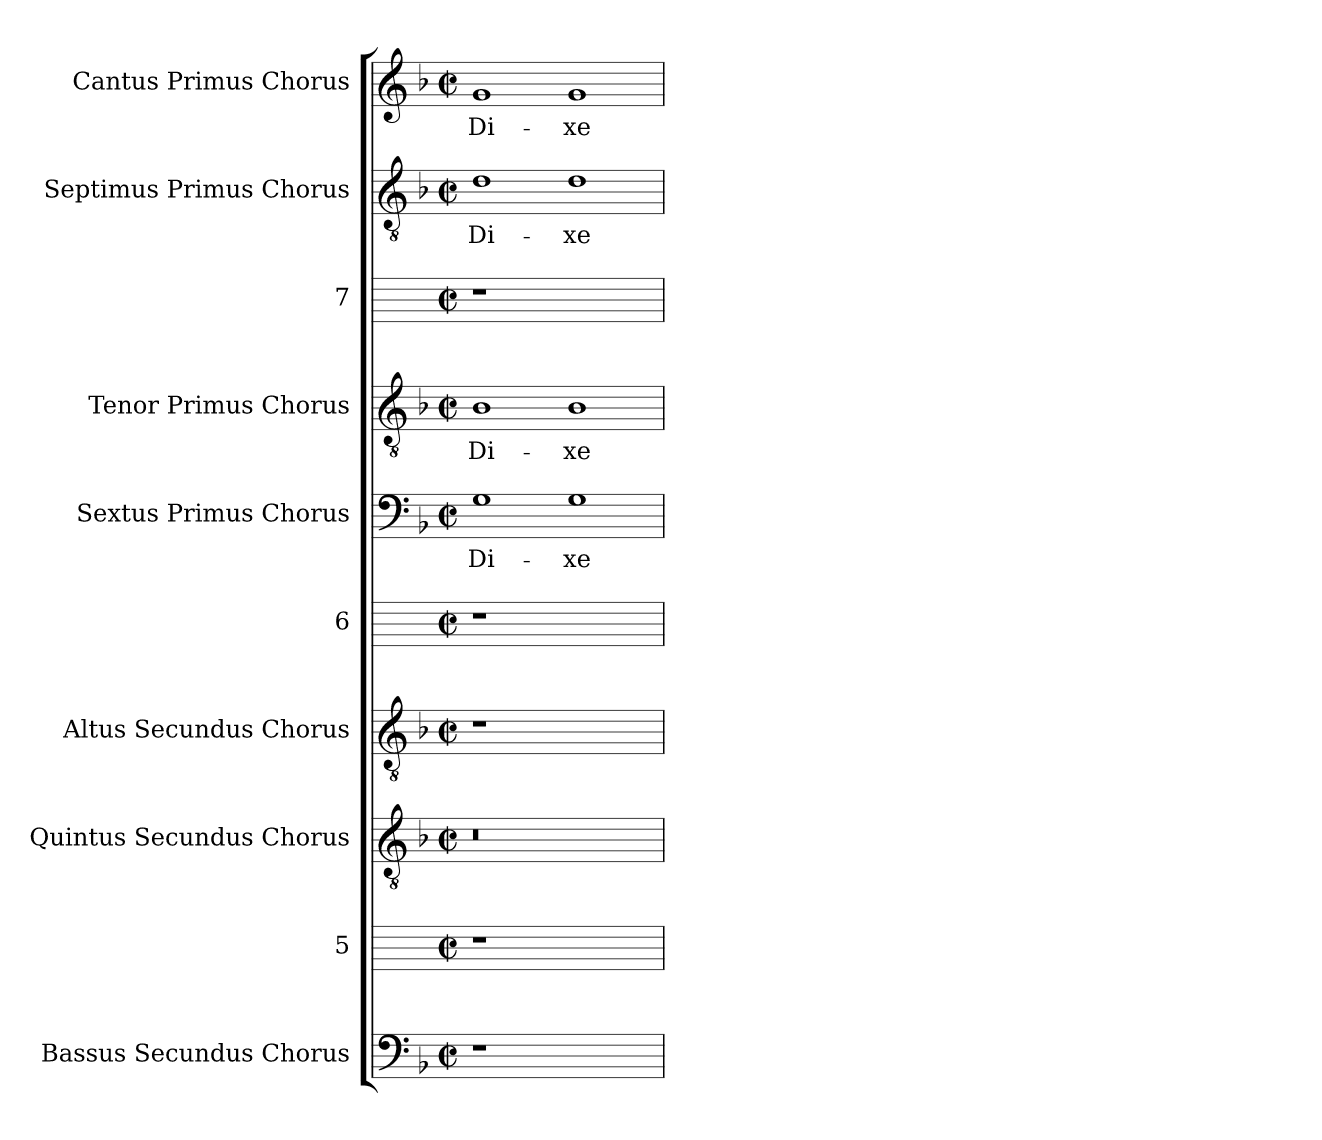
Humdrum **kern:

**kern	**kern	**kern	**kern	**kern	**kern	**text	**kern	**text	**kern	**kern	**text	**kern	**text
*part10	*part9	*part8	*part7	*part6	*part5	*part5	*part4	*part4	*part3	*part2	*part2	*part1	*part1
*staff10	*staff9	*staff8	*staff7	*staff6	*staff5	*staff5	*staff4	*staff4	*staff3	*staff2	*staff2	*staff1	*staff1
*I"Bassus  Secundus Chorus	*I"5	*I"Quintus  Secundus Chorus	*I"Altus  Secundus Chorus	*I"6	*I"Sextus  Primus Chorus	*	*I"Tenor  Primus Chorus	*	*I"7	*I"Septimus  Primus Chorus	*	*I"Cantus  Primus Chorus	*
*I'B	*	*	*I'A	*	*	*	*I'T	*	*	*	*	*I'C	*
!!LO:PB:g=z
*stria5	*stria5	*stria5	*stria5	*stria5	*stria5	*	*stria5	*	*stria5	*stria5	*	*stria5	*
*clefF4	*	*clefGv2	*clefGv2	*	*clefF4	*	*clefGv2	*	*	*clefGv2	*	*clefG2	*
*k[b-]	*k[]	*k[b-]	*k[b-]	*k[]	*k[b-]	*	*k[b-]	*	*k[]	*k[b-]	*	*k[b-]	*
*F:	*C:	*F:	*F:	*C:	*F:	*	*F:	*	*C:	*F:	*	*F:	*
*M2/2	*M2/2	*M2/2	*M2/2	*M2/2	*M2/2	*	*M2/2	*	*M2/2	*M2/2	*	*M2/2	*
*met(c|)	*met(c|)	*met(c|)	*met(c|)	*met(c|)	*met(c|)	*	*met(c|)	*	*met(c|)	*met(c|)	*	*met(c|)	*
=1	=1	=1	=1	=1	=1	=1	=1	=1	=1	=1	=1	=1	=1
!	!	!	!	!	!	!LO:LY:b:cj	!	!LO:LY:b:cj	!	!	!LO:LY:b:cj	!	!LO:LY:b:cj
1r	1r	0r	1r	1r	1G	Di-	1B-	Di-	1r	1d	Di-	1g	Di-
!	!	!	!	!	!	!LO:LY:b:cj	!	!LO:LY:b:cj	!	!	!LO:LY:b:cj	!	!LO:LY:b:cj
1ryy	1ryy	.	1ryy	1ryy	1G	-xe-	1B-	-xe-	1ryy	1d	-xe-	1g	-xe-
=	=	=	=	=	=	=	=	=	=	=	=	=	=
*-	*-	*-	*-	*-	*-	*-	*-	*-	*-	*-	*-	*-	*-
